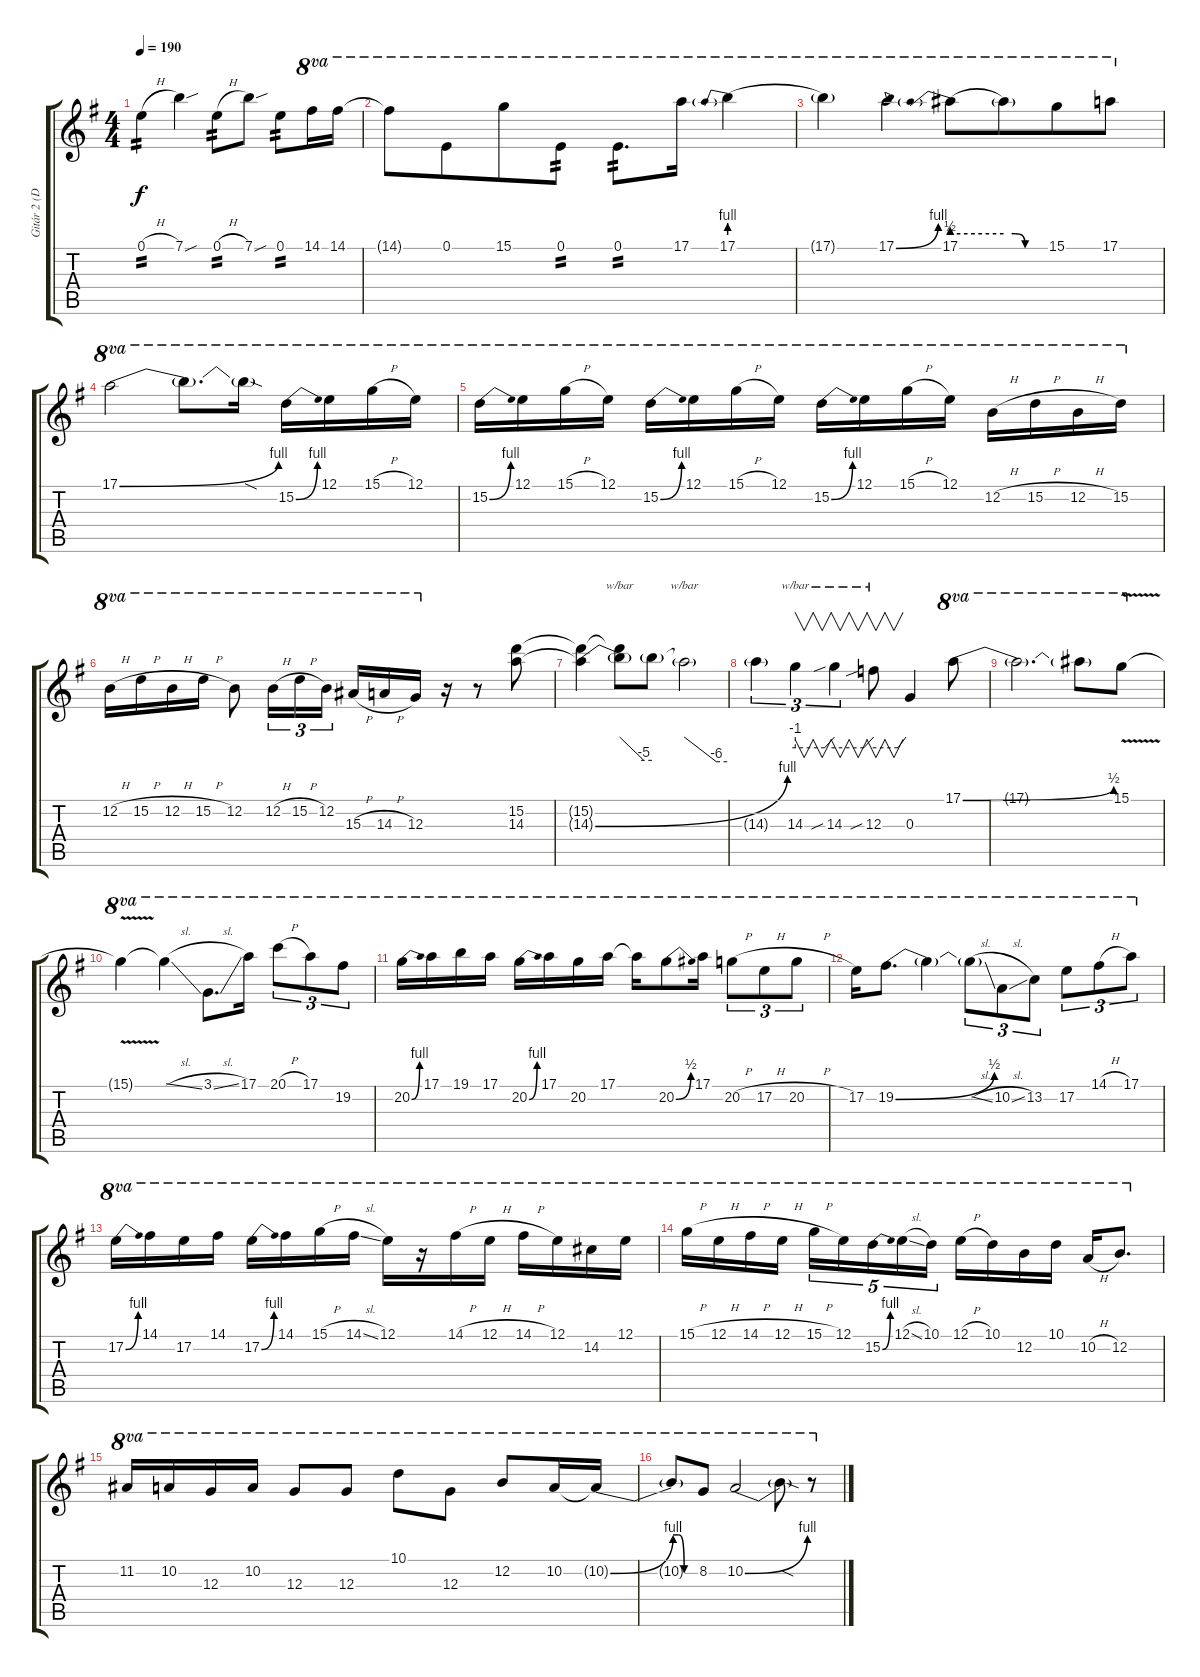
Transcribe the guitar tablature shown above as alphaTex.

\track ("Gitár 2 (Dave Murray)" "Gitár 2 (D") {instrument electricguitarclean}
\staff {score tabs}
\tuning (E4 B3 G3 D3 A2 E2) {hide}
\ts (4 4)
\tempo 190
\clef g2
\ks g
0.1{h}.4{tp 2 dy f} 7.1{sou}.4 0.1{h}.8{tp 2} 7.1{sou}.8 0.1.8{tp 2} 14.1.16{ot 8va} 14.1.16{ot 8va} |
14.1{t}.8{ot 8va} 0.1.8{ot 8va beam merge} 15.1.8{ot 8va} 0.1.8{ot 8va tp 2} 0.1.8{d ot 8va tp 2} 17.1.16{ot 8va} 17.1{be (prebend 0 4 60 4)}.4{ot 8va} |
17.1{t}.4{ot 8va} 17.1{be (bend 0 0 60 4)}.4{ot 8va} 17.1{be (prebend 0 2 60 2)}.8{ot 8va} 17.1{be (custom 0 2 15 2 30 0 60 0) t}.8{ot 8va beam merge} 15.1.8{ot 8va} 17.1.8{ot 8va} |
17.1{be (bend 0 0 60 4)}.2{ot 8va} 17.1{t}.8{d ot 8va} 17.1{sod t}.16{ot 8va} 15.2{be (bend 0 0 60 4)}.16{ot 8va} 12.1.16{ot 8va} 15.1{h}.16{ot 8va} 12.1.16{ot 8va} |
15.2{be (bend 0 0 60 4)}.16{ot 8va} 12.1.16{ot 8va} 15.1{h}.16{ot 8va} 12.1.16{ot 8va} 15.2{be (bend 0 0 60 4)}.16{ot 8va} 12.1.16{ot 8va} 15.1{h}.16{ot 8va} 12.1.16{ot 8va} 15.2{be (bend 0 0 60 4)}.16{ot 8va} 12.1.16{ot 8va} 15.1{h}.16{ot 8va} 12.1.16{ot 8va} 12.2{h}.16{ot 8va} 15.2{h}.16{ot 8va} 12.2{h}.16{ot 8va} 15.2.16{ot 8va} |
12.2{h}.16{ot 8va} 15.2{h}.16{ot 8va} 12.2{h}.16{ot 8va} 15.2{h}.16{ot 8va} 12.2.8{ot 8va} 12.2{h}.16{tu (3 2) ot 8va} 15.2{h}.16{tu (3 2) ot 8va} 12.2.16{tu (3 2) ot 8va} 15.3{h}.16{ot 8va} 14.3{h}.16{ot 8va} 12.3.16{ot 8va} r.16 r.8 (15.2 14.3).8 |
(15.2{t} 14.3{be (bend 0 0 60 4) t}).4 (15.2{t} 14.3{t}).8{tbe (custom default 0 0 45 -20 60 -20)} 14.3{t}.8 14.3{t}.2{tbe (custom default 0 0 45 -24 60 -24)} |
14.3{t}.4{tu (3 2)} 14.3.4{v tu (3 2) tbe (custom default 0 -4 45 -4 60 0)} 14.3{sib}.4{v tu (3 2) tbe (custom default 0 -4 45 -4 60 0)} 12.3{sib}.8{v tbe (custom default 0 -4 45 -4 60 0)} 0.3.4 17.1{be (bend 0 0 60 2)}.8{ot 8va} |
17.1{t}.2{d ot 8va} 17.1{t}.8{ot 8va} 15.1{v}.8{ot 8va} |
15.1{t}.4{ot 8va} 15.1{sl t}.4{ot 8va} 3.1{sl}.8{d ot 8va} 17.1.16{ot 8va} 20.1{h}.8{tu (3 2) ot 8va} 17.1.8{tu (3 2) ot 8va} 19.2.8{tu (3 2) ot 8va} |
20.2{be (bend 0 0 60 4)}.16{ot 8va} 17.1.16{ot 8va} 19.1.16{ot 8va} 17.1.16{ot 8va} 20.2{be (bend 0 0 60 4)}.16{ot 8va} 17.1.16{ot 8va} 20.2.16{ot 8va} 17.1.16{ot 8va} 17.1{t}.16{ot 8va} 20.2{be (bend 0 0 60 2)}.8{ot 8va} 17.1.16{ot 8va} 20.2{h}.8{tu (3 2) ot 8va} 17.2{h}.8{tu (3 2) ot 8va} 20.2{h}.8{tu (3 2) ot 8va} |
17.2.16{ot 8va} 19.2{be (bend 0 0 60 2)}.8{d ot 8va} 19.2{t}.4{ot 8va} 19.2{sl t}.8{tu (3 2) ot 8va} 10.2{sl}.8{tu (3 2) ot 8va} 13.2.8{tu (3 2) ot 8va} 17.2.8{tu (3 2) ot 8va} 14.1{h}.8{tu (3 2) ot 8va} 17.1.8{tu (3 2) ot 8va} |
17.2{be (bend 0 0 60 4)}.16{ot 8va} 14.1.16{ot 8va} 17.2.16{ot 8va} 14.1.16{ot 8va} 17.2{be (bend 0 0 60 4)}.16{ot 8va} 14.1.16{ot 8va} 15.1{h}.16{ot 8va} 14.1{sl}.16{ot 8va} 12.1.16{ot 8va} r.16{ot 8va} 14.1{h}.16{ot 8va} 12.1{h}.16{ot 8va} 14.1{h}.16{ot 8va} 12.1.16{ot 8va} 14.2.16{ot 8va} 12.1.16{ot 8va} |
15.1{h}.16{ot 8va} 12.1{h}.16{ot 8va} 14.1{h}.16{ot 8va} 12.1{h}.16{ot 8va} 15.1{h}.16{tu (5 4) ot 8va} 12.1.16{tu (5 4) ot 8va} 15.2{be (bend 0 0 60 4)}.16{tu (5 4) ot 8va} 12.1{sl}.16{tu (5 4) ot 8va} 10.1.16{tu (5 4) ot 8va} 12.1{h}.16{ot 8va} 10.1.16{ot 8va} 12.2.16{ot 8va} 10.1.16{ot 8va} 10.2{h}.16{ot 8va} 12.2.8{d ot 8va} |
11.2.16{ot 8va} 10.2.16{ot 8va} 12.3.16{ot 8va} 10.2.16{ot 8va} 12.3.8{ot 8va} 12.3.8{ot 8va} 10.1.8{ot 8va} 12.3.8{ot 8va} 12.2.8{ot 8va} 10.2.16{ot 8va} 10.2{be (bend 0 0 60 4) t}.16{ot 8va} |
10.2{be (custom 0 4 15 4 30 0 60 0) t}.8{ot 8va} 8.2.8{ot 8va} 10.2{be (bend 0 0 60 4)}.2{ot 8va} 10.2{sod t}.8{ot 8va} r.8{ot 8va}
